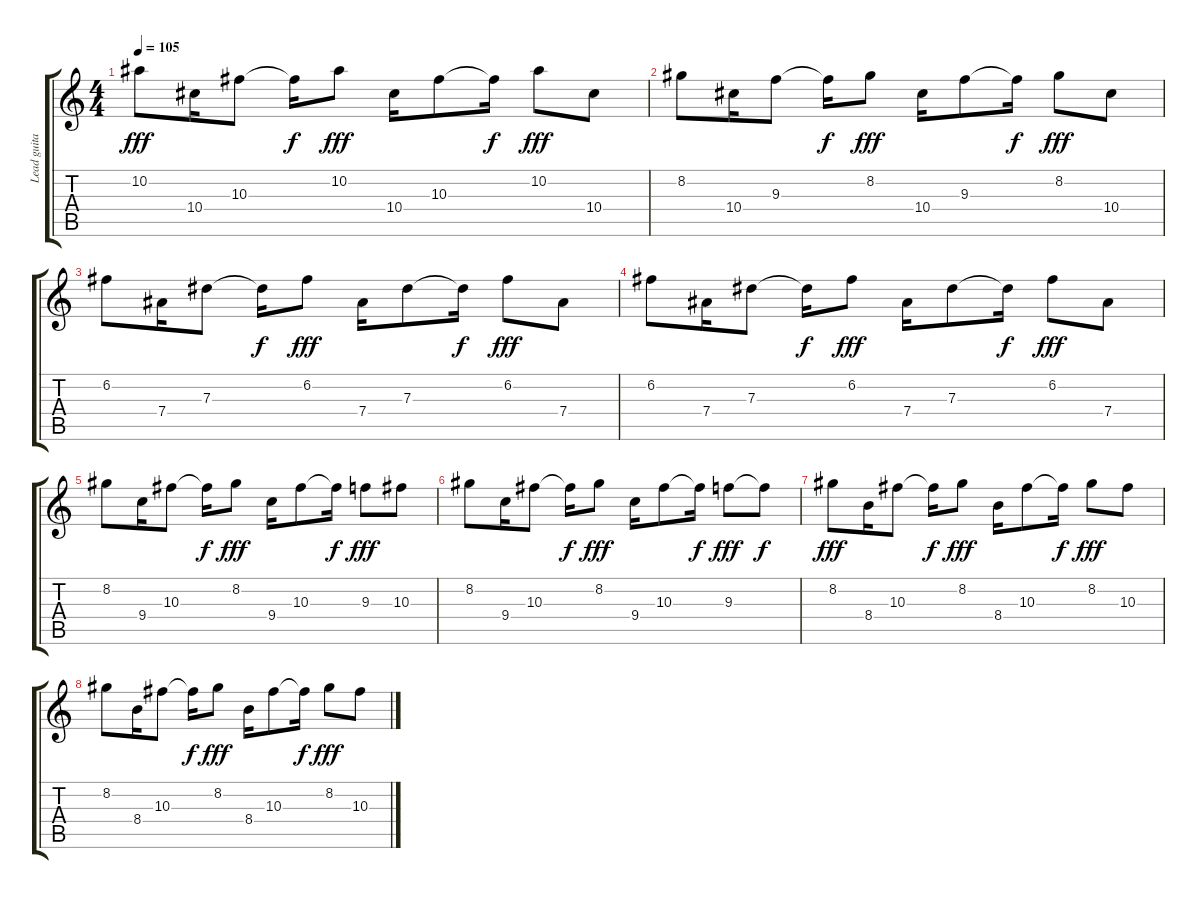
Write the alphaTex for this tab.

\track ("Lead guitar" "Lead guita") {instrument electricguitarclean}
\staff {score tabs}
\tuning (F4 C4 Ab3 Eb3 Bb2 F2) {hide}
\ts (4 4)
\tempo 105
\clef g2
\ks c
10.2.8{dy fff} 10.4.16 10.3.8 10.3{t}.16{dy f} 10.2.8{dy fff} 10.4.16 10.3.8 10.3{t}.16{dy f} 10.2.8{dy fff} 10.4.8 |
8.2.8 10.4.16 9.3.8 9.3{t}.16{dy f} 8.2.8{dy fff} 10.4.16 9.3.8 9.3{t}.16{dy f} 8.2.8{dy fff} 10.4.8 |
6.2.8 7.4.16 7.3.8 7.3{t}.16{dy f} 6.2.8{dy fff} 7.4.16 7.3.8 7.3{t}.16{dy f} 6.2.8{dy fff} 7.4.8 |
6.2.8 7.4.16 7.3.8 7.3{t}.16{dy f} 6.2.8{dy fff} 7.4.16 7.3.8 7.3{t}.16{dy f} 6.2.8{dy fff} 7.4.8 |
8.2.8 9.4.16 10.3.8 10.3{t}.16{dy f} 8.2.8{dy fff} 9.4.16 10.3.8 10.3{t}.16{dy f} 9.3.8{dy fff} 10.3.8 |
8.2.8 9.4.16 10.3.8 10.3{t}.16{dy f} 8.2.8{dy fff} 9.4.16 10.3.8 10.3{t}.16{dy f} 9.3.8{dy fff} 9.3{t}.8{dy f} |
8.2.8{dy fff} 8.4.16 10.3.8 10.3{t}.16{dy f} 8.2.8{dy fff} 8.4.16 10.3.8 10.3{t}.16{dy f} 8.2.8{dy fff} 10.3.8 |
8.2.8 8.4.16 10.3.8 10.3{t}.16{dy f} 8.2.8{dy fff} 8.4.16 10.3.8 10.3{t}.16{dy f} 8.2.8{dy fff} 10.3.8
